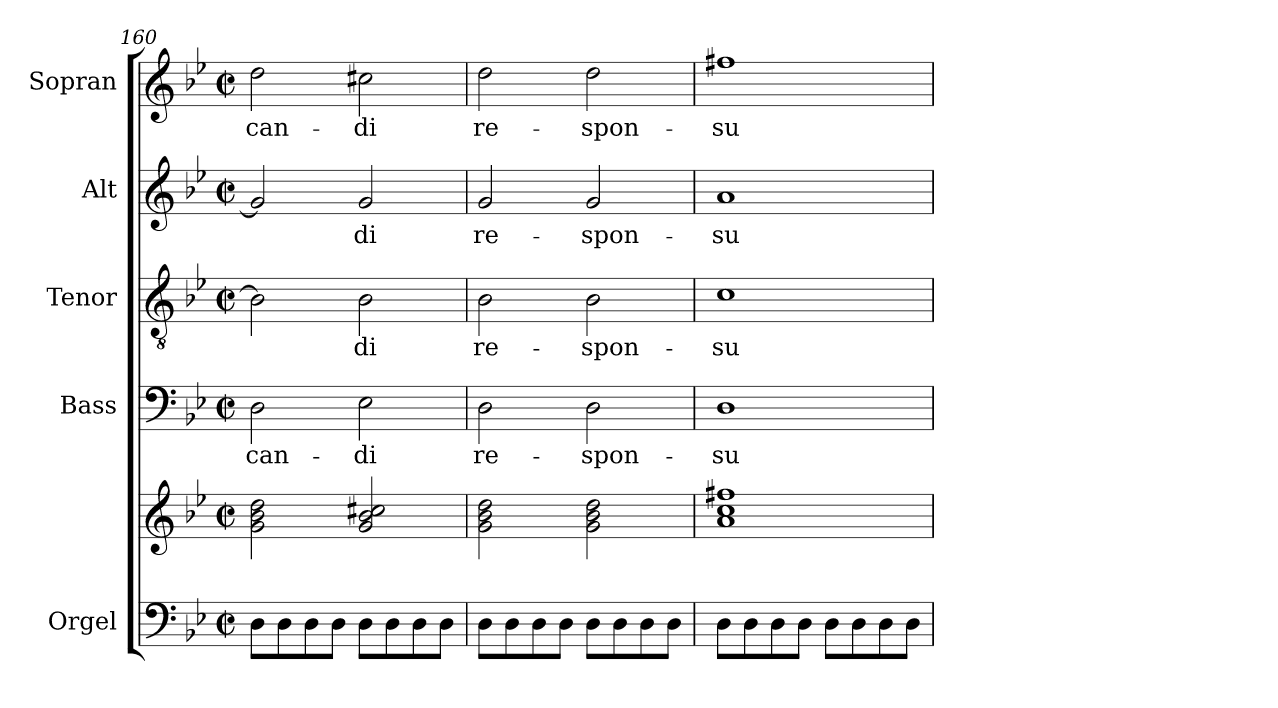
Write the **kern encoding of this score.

**kern	**kern	**kern	**text	**kern	**text	**kern	**text	**kern	**text
*part5	*part5	*part4	*part4	*part3	*part3	*part2	*part2	*part1	*part1
*staff6	*staff5	*staff4	*staff4	*staff3	*staff3	*staff2	*staff2	*staff1	*staff1
*I"Orgel	*	*I"Bass	*	*I"Tenor	*	*I"Alt	*	*I"Sopran	*
*I'Org.	*	*I'B.	*	*I'T.	*	*I'A.	*	*I'S.	*
*clefF4	*clefG2	*clefF4	*	*clefGv2	*	*clefG2	*	*clefG2	*
*k[b-e-]	*k[b-e-]	*k[b-e-]	*	*k[b-e-]	*	*k[b-e-]	*	*k[b-e-]	*
*B-:	*B-:	*B-:	*	*B-:	*	*B-:	*	*B-:	*
*M2/2	*M2/2	*M2/2	*	*M2/2	*	*M2/2	*	*M2/2	*
*met(c|)	*met(c|)	*met(c|)	*	*met(c|)	*	*met(c|)	*	*met(c|)	*
=160	=160	=160	=160	=160	=160	=160	=160	=160	=160
!	!	!	!LO:LY:b	!	!	!	!	!	!LO:LY:b
8D\L	2g\ 2b-\ 2dd\	2D\	-can-	2B-\]	.	2g/]	.	2dd\	-can-
8D\	.	.	.	.	.	.	.	.	.
8D\	.	.	.	.	.	.	.	.	.
8D\J	.	.	.	.	.	.	.	.	.
!	!	!	!LO:LY:b	!	!LO:LY:b	!	!LO:LY:b	!	!LO:LY:b
8D\L	2g/ 2b-/ 2cc#X/	2E-\	-di	2B-\	-di	2g/	-di	2cc#X\	-di
8D\	.	.	.	.	.	.	.	.	.
8D\	.	.	.	.	.	.	.	.	.
8D\J	.	.	.	.	.	.	.	.	.
=161	=161	=161	=161	=161	=161	=161	=161	=161	=161
!	!	!	!LO:LY:b	!	!LO:LY:b	!	!LO:LY:b	!	!LO:LY:b
8D\L	2g\ 2b-\ 2dd\	2D\	re-	2B-\	re-	2g/	re-	2dd\	re-
8D\	.	.	.	.	.	.	.	.	.
8D\	.	.	.	.	.	.	.	.	.
8D\J	.	.	.	.	.	.	.	.	.
!	!	!	!LO:LY:b	!	!LO:LY:b	!	!LO:LY:b	!	!LO:LY:b
8D\L	2g\ 2b-\ 2dd\	2D\	-spon-	2B-\	-spon-	2g/	-spon-	2dd\	-spon-
8D\	.	.	.	.	.	.	.	.	.
8D\	.	.	.	.	.	.	.	.	.
8D\J	.	.	.	.	.	.	.	.	.
=162	=162	=162	=162	=162	=162	=162	=162	=162	=162
!	!	!	!LO:LY:b	!	!LO:LY:b	!	!LO:LY:b	!	!LO:LY:b
8D\L	1a 1cc 1ff#X	1D	-su-	1c	-su-	1a	-su-	1ff#X	-su-
8D\	.	.	.	.	.	.	.	.	.
8D\	.	.	.	.	.	.	.	.	.
8D\J	.	.	.	.	.	.	.	.	.
8D\L	.	.	.	.	.	.	.	.	.
8D\	.	.	.	.	.	.	.	.	.
8D\	.	.	.	.	.	.	.	.	.
8D\J	.	.	.	.	.	.	.	.	.
=	=	=	=	=	=	=	=	=	=
*-	*-	*-	*-	*-	*-	*-	*-	*-	*-
